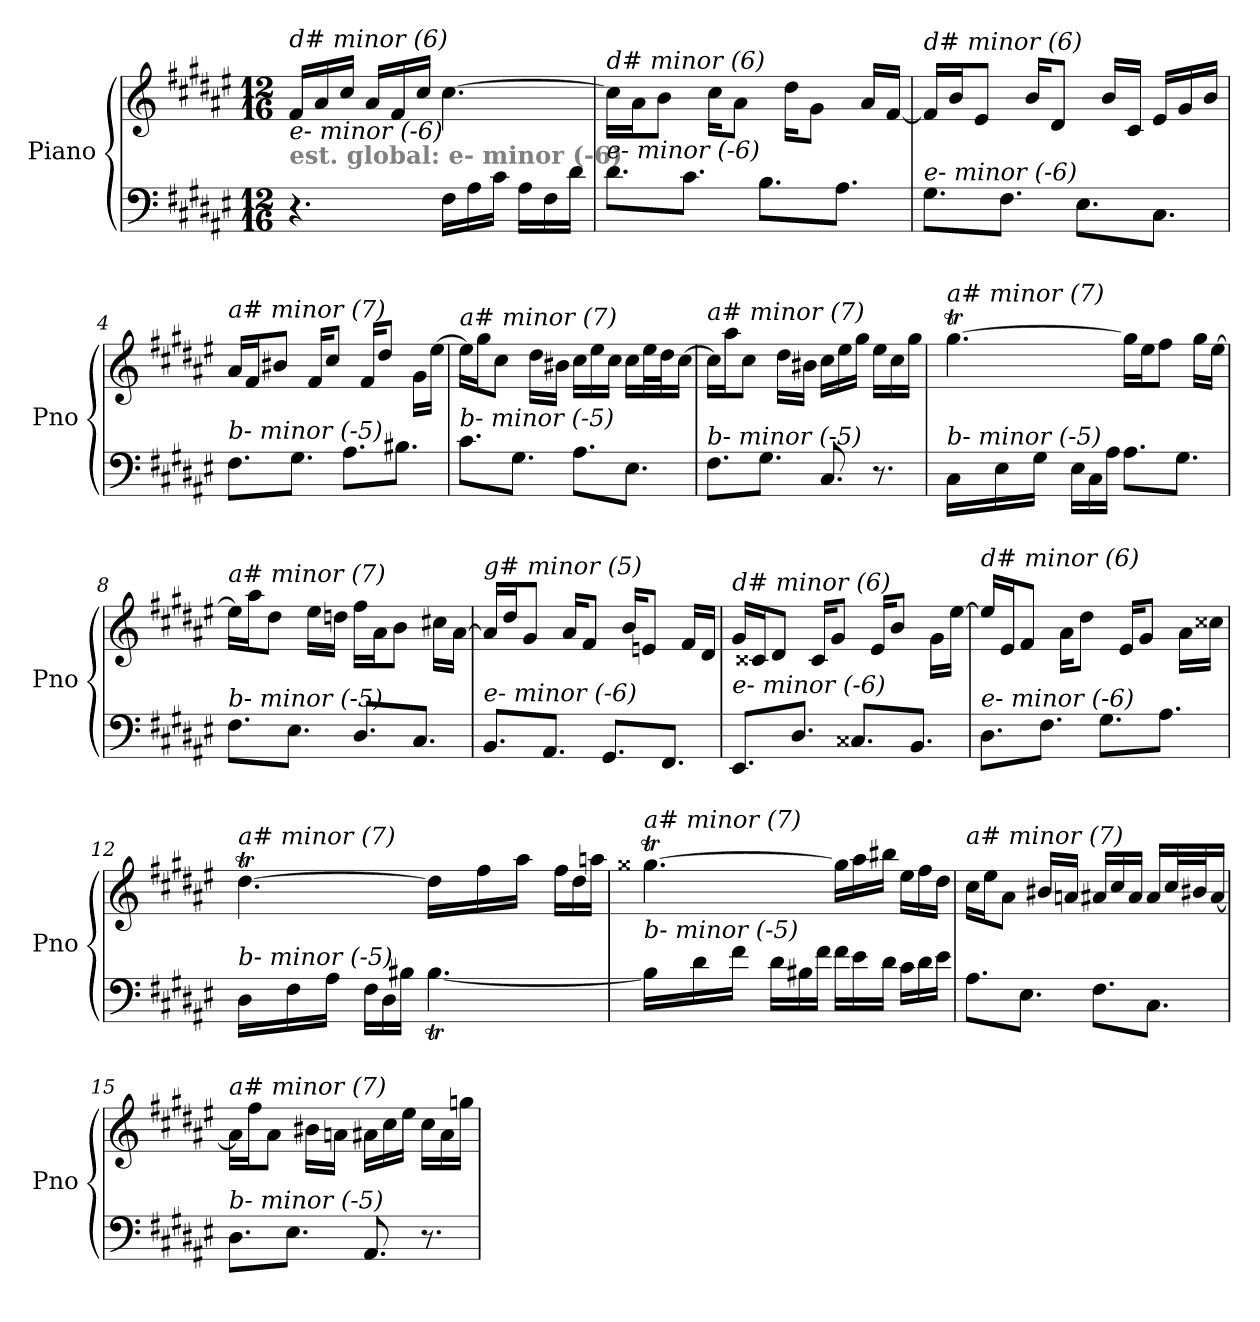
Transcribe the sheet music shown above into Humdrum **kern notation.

**kern	**kern
*part1	*part1
*staff2	*staff1
*I"Piano	*
*I'Pno	*
*clefF4	*clefG2
*k[f#c#g#d#a#e#]	*k[f#c#g#d#a#e#]
*F#:	*F#:
*M12/16	*M12/16
=1	=1
!	!LO:TX:i:t=d# minor (6)
!LO:TX:a:B:color=#808080:t=est. global&colon; e- minor (-6)	!
!LO:TX:i:t=e- minor (-6)	!
4.r	16f#/LL
.	16a#/
.	16cc#/JJ
.	16a#/LL
.	16f#/
.	16cc#/JJ
16F#\LL	[4.cc#\
16A#\	.
16c#\JJ	.
16A#\LL	.
16F#\	.
16d#\JJ	.
=2	=2
!	!LO:TX:i:t=d# minor (6)
!LO:TX:i:t=e- minor (-6)	!
8.d#\L	16cc#\LL]
.	16a#\J
.	8b\J
8.c#\J	.
.	16cc#\KL
.	8a#\J
8.B\L	.
.	16dd#\KL
.	8g#\J
8.A#\J	.
.	16a#/LL
.	[16f#/JJ
=3	=3
!	!LO:TX:i:t=d# minor (6)
!LO:TX:i:t=e- minor (-6)	!
8.G#\L	16f#/LL]
.	16b/J
.	8e#/J
8.F#\J	.
.	16b/KL
.	8d#/J
8.E#\L	.
.	16b/LL
.	16c#/JJ
8.C#\J	16e#/LL
.	16g#/
.	16b/JJ
=4	=4
!	!LO:TX:i:t=a# minor (7)
!LO:TX:i:t=b- minor (-5)	!
8.F#\L	16a#/LL
.	16f#/J
.	8b#X/J
8.G#\J	.
.	16f#/KL
.	8cc#/J
8.A#\L	.
.	16f#/KL
.	8dd#/J
8.B#X\J	.
.	16g#\LL
.	[16ee#\JJ
!!LO:LB:g=z
=5	=5
!	!LO:TX:i:t=a# minor (7)
!LO:TX:i:t=b- minor (-5)	!
8.c#\L	16ee#\LL]
.	16gg#\J
.	8cc#\J
8.G#\J	.
.	16dd#\LL
.	16b#X\JJ
8.A#\L	16cc#\LL
.	16ee#\
.	16cc#\JJ
8.E#\J	16cc#\LL
.	32ee#\L
.	32dd#\J
.	[16cc#\JJ
=6	=6
!	!LO:TX:i:t=a# minor (7)
!LO:TX:i:t=b- minor (-5)	!
8.F#\L	16cc#\LL]
.	16aa#\J
.	8cc#\J
8.G#\J	.
.	16dd#\LL
.	16b#X\JJ
8.C#/	16cc#\LL
.	16ee#\
.	16gg#\JJ
8.r	16ee#\LL
.	16cc#\
.	16gg#\JJ
=7	=7
*^	*^
*	*	*	*Xtuplet
!	!	!LO:TX:i:t=a# minor (7)	!
!LO:TX:i:t=b- minor (-5)	!	!	!
4.ryy	16C#\LL	[4.gg#T\	112%3aa#yy
.	.	.	112%3gg#yy
.	.	.	112%3aa#yy
.	16E#\	.	.
.	.	.	112%3gg#yy
.	.	.	112%3aa#yy
.	16G#\JJ	.	.
.	.	.	112%3gg#yy
.	.	.	14%3gg#yy
.	16E#\LL	.	.
.	16C#\	.	.
.	16A#\JJ	.	.
4.ryy	8.A#\L	16gg#\LL]	4.ryy
.	.	16ee#\J	.
.	.	8ff#\J	.
.	8.G#\J	.	.
.	.	16gg#\LL	.
.	.	[16ee#\JJ	.
*v	*v	*	*
*	*v	*v
!!LO:LB:g=z
=8	=8
!	!LO:TX:i:t=a# minor (7)
!LO:TX:i:t=b- minor (-5)	!
8.F#\L	16ee#\LL]
.	16aa#\J
.	8dd#\J
8.E#\J	.
.	16ee#\LL
.	16ddni\JJ
8.D#/L	16ff#\LL
.	16a#\J
.	8b\J
8.C#/J	.
.	16cc#X\LL
.	[16a#\JJ
!!LO:LB:g=z
=9	=9
!	!LO:TX:i:t=g# minor (5)
!LO:TX:i:t=e- minor (-6)	!
8.BB/L	16a#/LL]
.	16dd#/J
.	8g#/J
8.AA#/J	.
.	16a#/KL
.	8f#/J
8.GG#/L	.
.	16b/KL
.	8en/J
8.FF#/J	.
.	16f#/LL
.	16d#/JJ
=10	=10
!	!LO:TX:i:t=d# minor (6)
!LO:TX:i:t=e- minor (-6)	!
8.EE#/L	16g#/LL
.	16c##X/J
.	8d#/J
8.D#/J	.
.	16c##/KL
.	8g#/J
8.C##X/L	.
.	16e#/KL
.	8b/J
8.BB/J	.
.	16g#\LL
.	[16ee#\JJ
=11	=11
!	!LO:TX:i:t=d# minor (6)
!LO:TX:i:t=e- minor (-6)	!
8.D#\L	16ee#/LL]
.	16e#/J
.	8f#/J
8.F#\J	.
.	16a#\KL
.	8dd#\J
8.G#\L	.
.	16e#/KL
.	8g#/J
8.A#\J	.
.	16a#\LL
.	16cc##X\JJ
!!LO:LB:g=z
=12	=12
*^	*^
*	*^	*	*
!	!	!	!LO:TX:i:t=a# minor (7)	!
!LO:TX:i:t=b- minor (-5)	!	!	!	!
4.ryy	16D#\LL	4.ryy	[4.dd#T\	112%3ee#yy
.	.	.	.	112%3dd#yy
.	.	.	.	112%3ee#yy
.	16F#\	.	.	.
.	.	.	.	112%3dd#yy
.	.	.	.	112%3ee#yy
.	16A#\JJ	.	.	.
.	.	.	.	112%3dd#yy
.	.	.	.	14%3dd#yy
.	16F#\LL	.	.	.
.	16D#\	.	.	.
.	16B#X\JJ	.	.	.
*	*	*Xtuplet	*	*
4.ryy	[4.B#t\	112%3c#yy	16dd#\LL]	4.ryy
.	.	112%3B#yy	.	.
.	.	112%3c#yy	.	.
.	.	.	16ff#\	.
.	.	112%3B#yy	.	.
.	.	112%3c#yy	.	.
.	.	.	16aa#\JJ	.
.	.	112%3B#yy	.	.
.	.	14%3B#yy	.	.
.	.	.	16ff#\LL	.
.	.	.	16dd#\	.
.	.	.	16aani\JJ	.
*	*v	*v	*	*
!!LO:PB:g=z	!!
=13	=13	=13	=13
!	!	!LO:TX:i:t=a# minor (7)	!
!LO:TX:i:t=b- minor (-5)	!	!	!
4.ryy	16B#\LL]	[4.gg##Xt\	112%3aa#yy
.	.	.	112%3gg##yy
.	.	.	112%3aa#yy
.	16d#\	.	.
.	.	.	112%3gg##yy
.	.	.	112%3aa#yy
.	16f#\JJ	.	.
.	.	.	112%3gg##yy
.	.	.	14%3gg##yy
.	16d#\LL	.	.
.	16B#X\	.	.
.	16f#\JJ	.	.
4.ryy	16f#\LL	16gg##\LL]	4.ryy
.	16e#\	16aa#\	.
.	16d#\JJ	16bb#X\JJ	.
.	16c#\LL	16ee#\LL	.
.	16d#\	16ff#\	.
.	16e#\JJ	16dd#\JJ	.
*	*	*v	*v
=14	=14	=14
!	!	!LO:TX:i:t=a# minor (7)
!LO:TX:i:t=b- minor (-5)	!	!
*v	*v	*
8.A#\L	16cc#\LL
.	16ee#\J
.	8a#\J
8.E#\J	.
.	16b#X/LL
.	16ani/JJ
8.F#\L	16a#/LL
.	16cc#/
.	16a#/JJ
8.C#\J	16a#/LL
.	32cc#/L
.	32b#X/J
.	[16a#/JJ
=15	=15
!	!LO:TX:i:t=a# minor (7)
!LO:TX:i:t=b- minor (-5)	!
8.D#\L	16a#\LL]
.	16ff#\J
.	8a#\J
8.E#\J	.
.	16b#X\LL
.	16ani\JJ
8.AA#/	16a#\LL
.	16cc#\
.	16ee#\JJ
8.r	16cc#\LL
.	16a#\
.	16ggni\JJ
=	=
*-	*-
